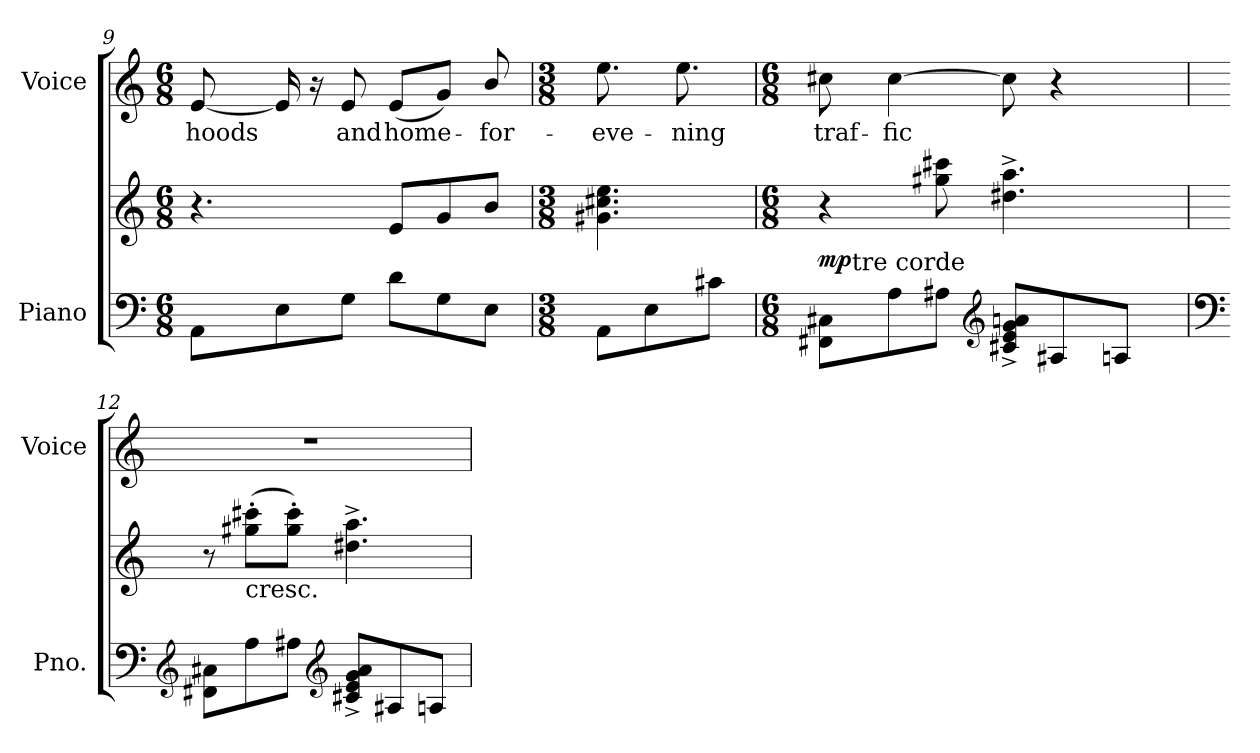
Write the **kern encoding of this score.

**kern	**kern	**dynam	**kern	**text
*part2	*part2	*part2	*part1	*part1
*staff3	*staff2	*staff2/3	*staff1	*staff1
*I"Piano	*	*	*I"Voice	*
*I'Pno.	*	*	*I'Voice	*
!!LO:LB:g=z
*clefF4	*clefG2	*	*clefG2	*
*k[]	*k[]	*	*k[]	*
*M6/8	*M6/8	*	*M6/8	*
=9	=9	=9	=9	=9
!	!	!	!	!LO:LY:b:color=#000000
8AAi\L	4.r	.	[<8ei/	-hoods
8Ei\	.	.	16ei/]	.
.	.	.	16r	.
!	!	!	!	!LO:LY:b:color=#000000
8Gi\J	.	.	8ei/	and
!	!	!	!	!LO:LY:b:color=#000000
8di\L	8ei/L	.	(8ei/L	home-
8Gi\	8gi/	.	8gi/J)	.
!	!	!	!	!LO:LY:b:color=#000000
8Ei\J	8bi/J	.	8bi/	-for-
=10	=10	=10	=10	=10
*M3/8	*M3/8	*	*M3/8	*
*	*	*	*Xbrackettup	*
!	!	!	!	!LO:LY:b:color=#000000
8AAi\L	4.g#Xi\ 4.cc#Xi 4.eei	.	8.eei\	-eve-
8Ei\	.	.	.	.
!	!	!	!	!LO:LY:b:color=#000000
.	.	.	8.eei\	-ning
8c#Xi\J	.	.	.	.
=11	=11	=11	=11	=11
*M6/8	*M6/8	*	*M6/8	*
!	!	!	!	!LO:LY:b:color=#000000
*^	*	*	*	*
8FF#Xi\ 8C#XiL	32ryy	4r	mp	8cc#Xi\	traf-
.	128...ryy	.	.	.	.
!	!LO:TX:a:t=tre corde	!	!	!	!
.	2ryy	.	.	.	.
!	!	!	!	!	!LO:LY:b:color=#000000
8Ai\	.	.	.	[>4cc#i\	-fic
8A#Xi\J	.	8gg#Xi\ 8ccc#Xi	.	.	.
*clefG2	*	*	*	*	*
8c#Xi/^ 8ei^ 8gi^ 8ani^L	.	4.dd#Xi\^ 4.aai^	.	8cc#i\]	.
8A#Xi/	.	.	.	4r	.
.	8ryy	.	.	.	.
8Ani/J	.	.	.	.	.
.	16ryy	.	.	.	.
.	64ryy	.	.	.	.
.	1024ryy	.	.	.	.
*v	*v	*	*	*	*
!!LO:PB:g=z
=12	=12	=12	=12	=12
*clefF4	*	*	*	*
*^	*	*	*	*
!	!	!	!	!LO:N:vis=1	!
*v	*v	*	*	*	*
8FF#Xi\ 8C#XiL	8r	.	2.r	.
!	!LO:TX:b:t=cresc.	!	!	!
8Ai\	(8gg#Xi\' 8ccc#Xi'L	.	.	.
8A#Xi\J	8gg#i\' 8ccc#i'J)	.	.	.
*clefG2	*	*	*	*
8c#Xi/^ 8ei^ 8gi^ 8ai^L	4.dd#Xi\^ 4.aai^	.	.	.
8A#Xi/	.	.	.	.
8Ani/J	.	.	.	.
=	=	=	=	=
*-	*-	*-	*-	*-
